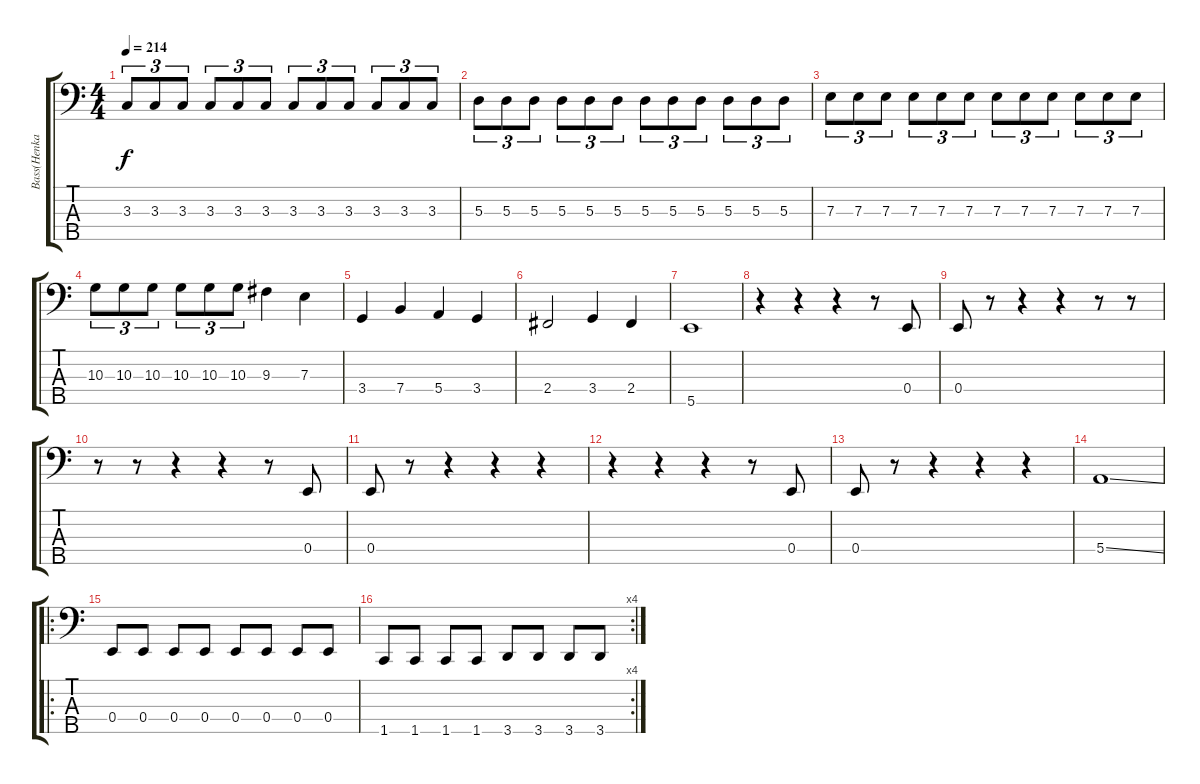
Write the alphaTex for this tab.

\track ("Bass(Henka)" "Bass(Henka") {instrument electricbasspick}
\staff {score tabs}
\tuning (G2 D2 A1 E1 B0) {hide}
\ts (4 4)
\tempo 214
\clef f4
\ks c
3.3.8{tu (3 2) dy f} 3.3.8{tu (3 2)} 3.3.8{tu (3 2)} 3.3.8{tu (3 2)} 3.3.8{tu (3 2)} 3.3.8{tu (3 2)} 3.3.8{tu (3 2)} 3.3.8{tu (3 2)} 3.3.8{tu (3 2)} 3.3.8{tu (3 2)} 3.3.8{tu (3 2)} 3.3.8{tu (3 2)} |
5.3.8{tu (3 2)} 5.3.8{tu (3 2)} 5.3.8{tu (3 2)} 5.3.8{tu (3 2)} 5.3.8{tu (3 2)} 5.3.8{tu (3 2)} 5.3.8{tu (3 2)} 5.3.8{tu (3 2)} 5.3.8{tu (3 2)} 5.3.8{tu (3 2)} 5.3.8{tu (3 2)} 5.3.8{tu (3 2)} |
7.3.8{tu (3 2)} 7.3.8{tu (3 2)} 7.3.8{tu (3 2)} 7.3.8{tu (3 2)} 7.3.8{tu (3 2)} 7.3.8{tu (3 2)} 7.3.8{tu (3 2)} 7.3.8{tu (3 2)} 7.3.8{tu (3 2)} 7.3.8{tu (3 2)} 7.3.8{tu (3 2)} 7.3.8{tu (3 2)} |
10.3.8{tu (3 2)} 10.3.8{tu (3 2)} 10.3.8{tu (3 2)} 10.3.8{tu (3 2)} 10.3.8{tu (3 2)} 10.3.8{tu (3 2)} 9.3.4 7.3.4 |
3.4.4 7.4.4 5.4.4 3.4.4 |
2.4.2 3.4.4 2.4.4 |
5.5.1 |
r.4 r.4 r.4 r.8 0.4.8 |
0.4.8 r.8 r.4 r.4 r.8 r.8 |
r.8 r.8 r.4 r.4 r.8 0.4.8 |
0.4.8 r.8 r.4 r.4 r.4 |
r.4 r.4 r.4 r.8 0.4.8 |
0.4.8 r.8 r.4 r.4 r.4 |
5.4{ss}.1 |
\ro
0.4.8 0.4.8 0.4.8 0.4.8 0.4.8 0.4.8 0.4.8 0.4.8 |
\rc 4
1.5.8 1.5.8 1.5.8 1.5.8 3.5.8 3.5.8 3.5.8 3.5.8
